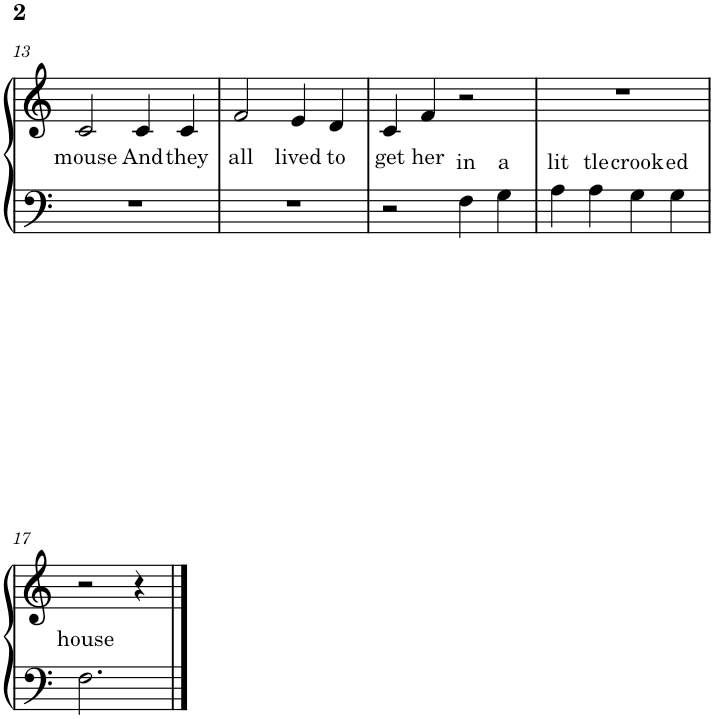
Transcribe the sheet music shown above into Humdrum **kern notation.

**kern	**text	**kern	**text
*part1	*part1	*part1	*part1
*staff2	*staff2	*staff1	*staff1
*I"Piano	*	*	*
*I'Pno.	*	*	*
!!LO:PB:g=z
*clefF4	*	*clefG2	*
*k[]	*	*k[]	*
*M4/4	*	*M4/4	*
=13	=13	=13	=13
!	!	!	!LO:LY:b
1r	.	2c/	mouse
!	!	!	!LO:LY:b
.	.	4c/	And
!	!	!	!LO:LY:b
.	.	4c/	they
=14	=14	=14	=14
!	!	!	!LO:LY:b
1r	.	2f/	all
!	!	!	!LO:LY:b
.	.	4e/	lived
!	!	!	!LO:LY:b
.	.	4d/	to
=15	=15	=15	=15
!	!	!	!LO:LY:b
2r	.	4c/	get
!	!	!	!LO:LY:b
.	.	4f/	her
!	!LO:LY:a	!	!
4F\	in	2r	.
!	!LO:LY:a	!	!
4G\	a	.	.
=16	=16	=16	=16
!	!LO:LY:a	!	!
4A\	lit	1r	.
!	!LO:LY:a	!	!
4A\	tle	.	.
!	!LO:LY:a	!	!
4G\	crook	.	.
!	!LO:LY:a	!	!
4G\	ed	.	.
!!LO:LB:g=z
=17	=17	=17	=17
!	!LO:LY:a	!	!
2.F\	house	2r	.
.	.	4r	.
==	==	==	==
*-	*-	*-	*-
